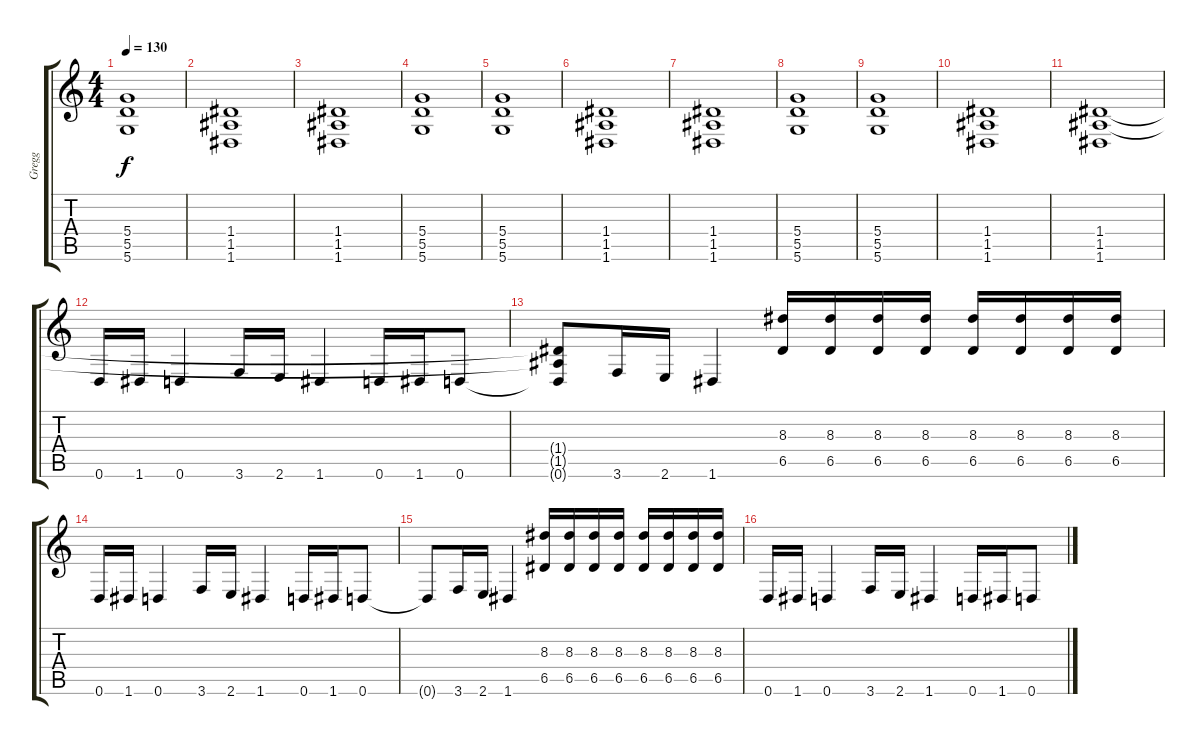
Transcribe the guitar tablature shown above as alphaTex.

\track ("Gregg" "Gregg") {instrument distortionguitar}
\staff {score tabs}
\tuning (E4 B3 G3 D3 A2 D2) {hide}
\ts (4 4)
\tempo 130
\clef g2
\ks c
(5.4 5.5 5.6).1{dy f} |
(1.4 1.5 1.6).1 |
(1.4 1.5 1.6).1 |
(5.4 5.5 5.6).1 |
(5.4 5.5 5.6).1 |
(1.4 1.5 1.6).1 |
(1.4 1.5 1.6).1 |
(5.4 5.5 5.6).1 |
(5.4 5.5 5.6).1 |
(1.4 1.5 1.6).1 |
(1.4 1.5 1.6).1 |
0.6.16{volume 13} 1.6.16 0.6.4 3.6.16 2.6.16 1.6.4 0.6.16 1.6.16 0.6.8 |
(1.4{t} 1.5{t} 0.6{t}).8 3.6.16 2.6.16 1.6.4 (8.3 6.5).16{volume 11} (8.3 6.5).16 (8.3 6.5).16 (8.3 6.5).16 (8.3 6.5).16 (8.3 6.5).16 (8.3 6.5).16 (8.3 6.5).16 |
0.6.16 1.6.16 0.6.4 3.6.16 2.6.16 1.6.4 0.6.16 1.6.16 0.6.8 |
0.6{t}.8 3.6.16 2.6.16 1.6.4 (8.3 6.5).16 (8.3 6.5).16 (8.3 6.5).16 (8.3 6.5).16 (8.3 6.5).16 (8.3 6.5).16 (8.3 6.5).16 (8.3 6.5).16 |
0.6.16 1.6.16 0.6.4 3.6.16 2.6.16 1.6.4 0.6.16 1.6.16 0.6.8
